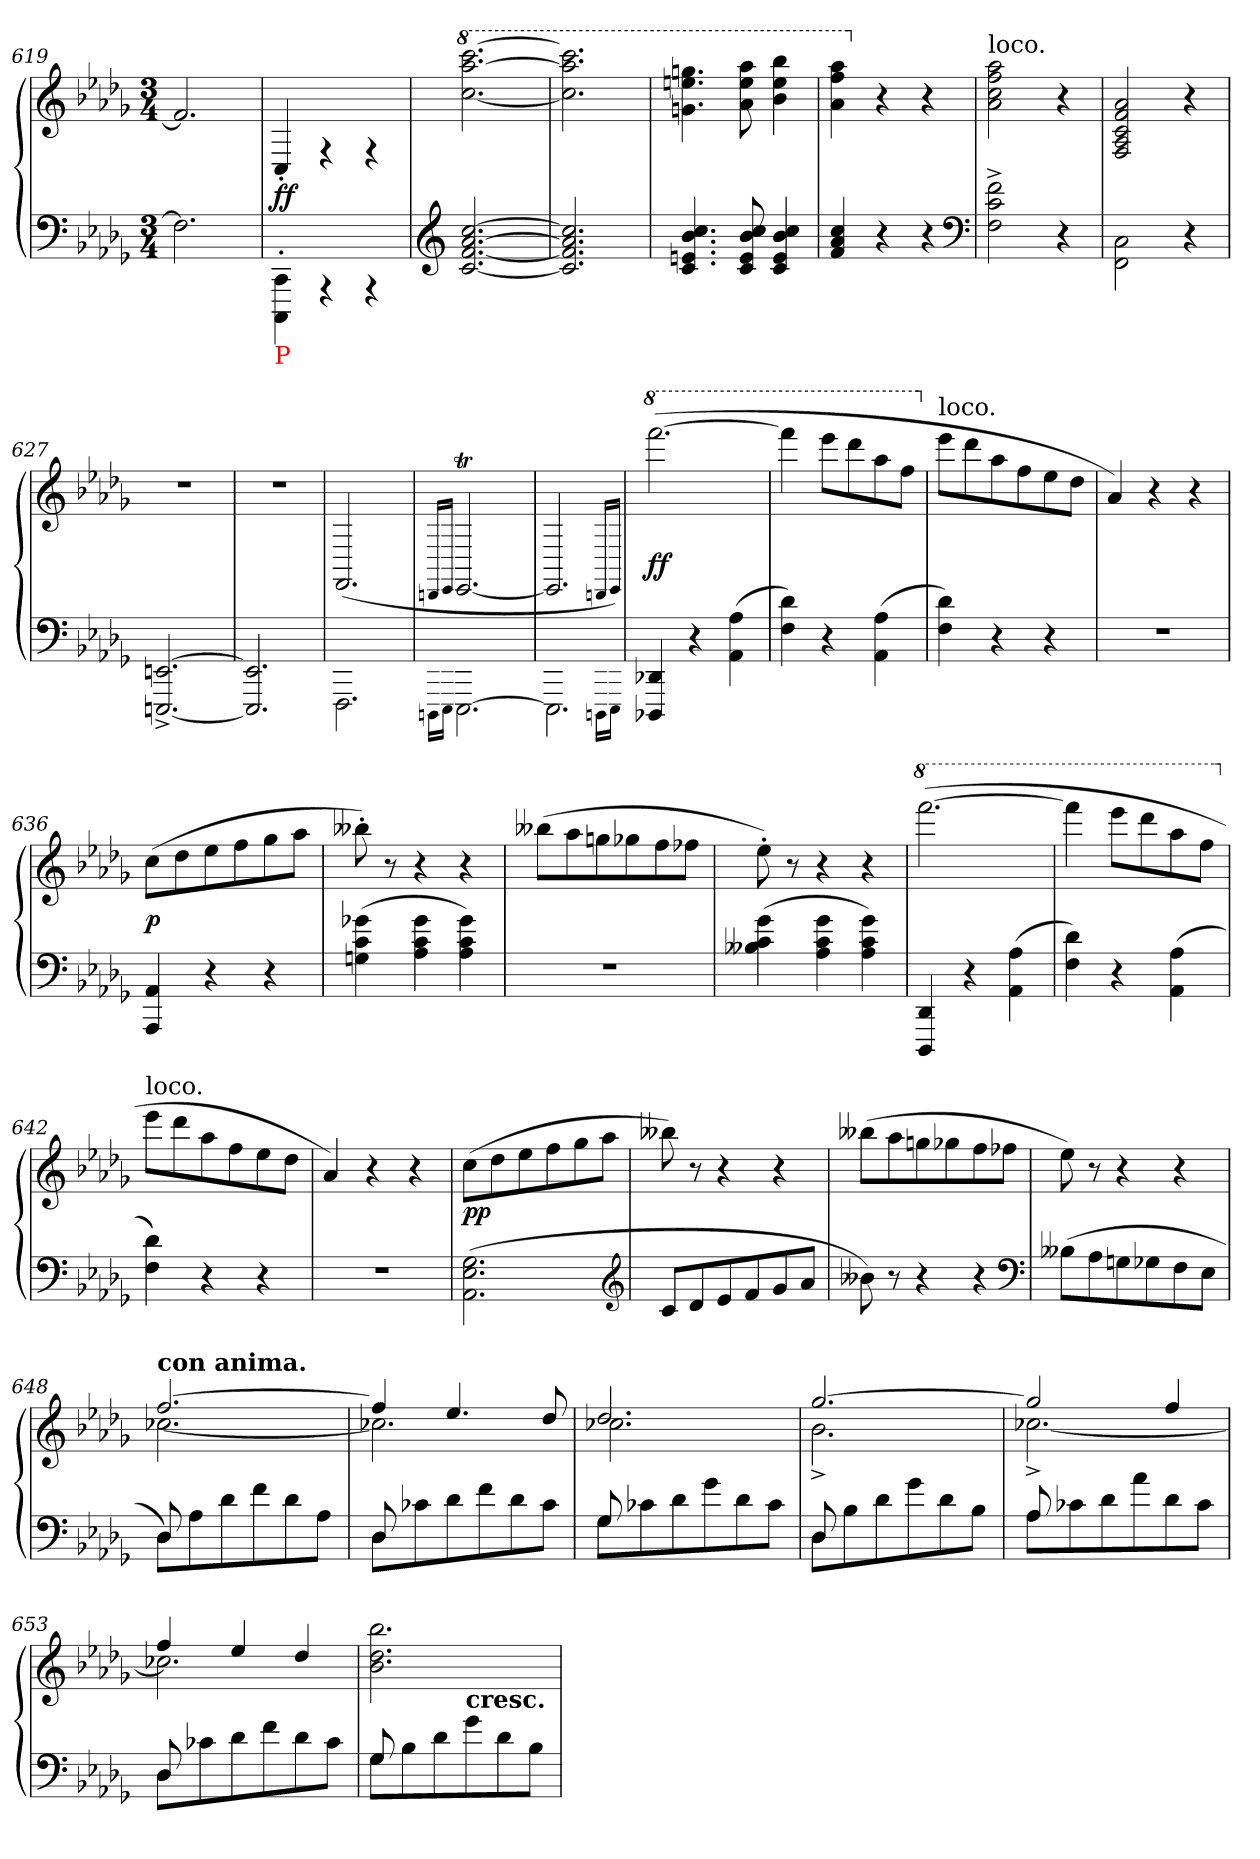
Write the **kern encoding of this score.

**kern	**kern	**dynam
*part1	*part1	*part1
*staff2	*staff1	*staff1/2
*clefF4	*clefG2	*
*k[b-e-a-d-g-]	*k[b-e-a-d-g-]	*
*M3/4	*M3/4	*
=619	=619	=619
2.F]	2.f]	.
=620	=620	=620
!LO:TX:b:color=red:t=P	!	!
4CC'<\ 4CCC'<\	4C'>/	ff
4rAAA	4rF	.
4rAAA	4rF	.
=621	=621	=621
*clefG2	*	*
*	*8va	*
[2.cc [2.a- [2.f [2.c	[2.cccc [2.aaa- [2.ccc	.
=622	=622	=622
2.cc] 2.a-] 2.f] 2.c]	2.cccc] 2.aaa-] 2.ccc]	.
=623	=623	=623
4.cc 4.b- 4.en 4.c	4.gggn 4.eeen 4.ggn	.
8cc 8b- 8e 8c	8aaa- 8eee 8aa-	.
4cc 4b- 4e 4c	4bbb- 4eee 4bb-	.
=624	=624	=624
4cc 4a- 4f	4aaa- 4fff 4aa-	.
*	*X8va	*
4r	4r	.
4r	4r	.
*clefF4	*	*
=625	=625	=625
!	!LO:TX:a:t=loco.	!
2f^ 2c^ 2F^	2aa- 2ff 2cc 2a-	.
4r	4r	.
=626	=626	=626
2C\ 2FF\	2a-/ 2f/ 2c/ 2A-/ 2F/	.
4r	4r	.
=627	=627	=627
[2.EEn^> [2.EEEn^>	2.rdd	.
=628	=628	=628
2.EE] 2.EEE]	2.rdd	.
=629	=629	=629
2.FFF\	(>2.FF/	.
=630	=630	=630
16qqDDDn\LL	16qqDDn/LL	.
16qqEEE-\JJ	16qqEE-/JJ	.
[2.EEE-\	[2.EE-T/	.
=631	=631	=631
2.EEE-\]	2.EE-/]	.
16qqDDDn\LL	16qqDDnTTT/LL	.
16qqEEE-\JJ	16qqEE-/JJ)	.
=632	=632	=632
*	*8va	*
4DD-X 4DDD-X	(>[2.ffff	ff
4r	.	.
(4A- 4AA-	.	.
=633	=633	=633
4d- 4F)	4ffff]	.
4r	8eeee-L	.
.	8dddd-	.
(4A- 4AA-	8aaa-	.
.	8fffJ	.
=634	=634	=634
*	*X8va	*
!	!LO:TX:a:t=loco.	!
4d- 4F)	8eee-L	.
.	8ddd-	.
4r	8aa-	.
.	8ff	.
4r	8ee-	.
.	8dd-J	.
=635	=635	=635
2.rF	4a-)	.
.	4r	.
.	4r	.
=636	=636	=636
4AA- 4AAA-	(>8ccL	p
.	8dd-	.
4r	8ee-	.
.	8ff	.
4r	8gg-	.
.	8aa-J	.
=637	=637	=637
(4g-X 4c 4Gn	8bb--X'>)	.
.	8r	.
4g- 4c 4A-	4r	.
4g- 4c 4A-)	4r	.
=638	=638	=638
2.rF	(>8bb--XL	.
.	8aa-	.
.	8ggn	.
.	8gg-X	.
.	8ff	.
.	8ff-XJ	.
=639	=639	=639
(4g- 4c 4B--X	8ee-'>)	.
.	8r	.
4g- 4c 4A-	4r	.
4g- 4c 4A-)	4r	.
=640	=640	=640
*	*8va	*
4DD- 4DDD-	(>[2.ffff	.
4r	.	.
(4A- 4AA-	.	.
=641	=641	=641
4d- 4F)	4ffff]	.
4r	8eeee-L	.
.	8dddd-	.
(4A- 4AA-	8aaa-	.
.	8fffJ	.
=642	=642	=642
*	*X8va	*
!	!LO:TX:a:t=loco.	!
4d- 4F)	8eee-L	.
.	8ddd-	.
4r	8aa-	.
.	8ff	.
4r	8ee-	.
.	8dd-J	.
=643	=643	=643
2.rF	4a-)	.
.	4r	.
.	4r	.
=644	=644	=644
(>2.G- 2.E- 2.AA-	(>8ccL	pp
.	8dd-	.
.	8ee-	.
.	8ff	.
.	8gg-	.
.	8aa-J	.
*clefG2	*	*
=645	=645	=645
8cL	8bb--X)	.
8d-	8r	.
8e-	4r	.
8f	.	.
8g-	4r	.
8a-J	.	.
=646	=646	=646
8b--X)	(8bb--XL	.
8r	8aa-	.
4r	8ggn	.
.	8gg-X	.
4r	8ff	.
.	8ff-XJ	.
*clefF4	*	*
=647	=647	=647
(>8B--XL	8ee-)	.
8A-	8r	.
8Gn	4r	.
8G-X	.	.
8F	4r	.
8E-J	.	.
=648	=648	=648
*^	*^	*
!	!	!LO:TX:a:B:t=con anima.	!	!
8D-	8D-L)	[2.ff	[2.cc-X	.
8ryy	8A-	.	.	.
2ryy	8d-	.	.	.
.	8f	.	.	.
.	8d-	.	.	.
.	8A-J	.	.	.
=649	=649	=649	=649	=649
8D-	8D-L	4ff]	2.cc-X]	.
8ryy	8c-X	.	.	.
2ryy	8d-	4.ee-	.	.
.	8f	.	.	.
.	8d-	.	.	.
.	8c-J	8dd-	.	.
=650	=650	=650	=650	=650
8G-	8G-L	2.dd-	2.cc-X	.
8ryy	8c-X	.	.	.
2ryy	8d-	.	.	.
.	8g-	.	.	.
.	8d-	.	.	.
.	8c-J	.	.	.
=651	=651	=651	=651	=651
8D-	8D-L	[2.gg-	2.b-^<	.
8ryy	8B-	.	.	.
2ryy	8d-	.	.	.
.	8g-	.	.	.
.	8d-	.	.	.
.	8B-J	.	.	.
=652	=652	=652	=652	=652
8A-	8A-L	2gg-]	[2.cc-X^<	.
8ryy	8c-X	.	.	.
2ryy	8d-	.	.	.
.	8a-	.	.	.
.	8d-	4ff	.	.
.	8c-J	.	.	.
=653	=653	=653	=653	=653
8D-	8D-L	4ff	2.cc-X]	.
8ryy	8c-X	.	.	.
2ryy	8d-	4ee-	.	.
.	8f	.	.	.
.	8d-	4dd-	.	.
.	8c-J	.	.	.
=654	=654	=654	=654	=654
8G-	8G-L	2.bb- 2.dd- 2.b-	4.ryy	.
8ryy	8B-	.	.	.
2ryy	8d-	.	.	.
!	!	!	!LO:TX:c:B:t=cresc.	!
.	8g-	.	4.ryy	.
.	8d-	.	.	.
.	8B-J	.	.	.
*v	*v	*	*	*
*	*v	*v	*
=	=	=
*-	*-	*-
